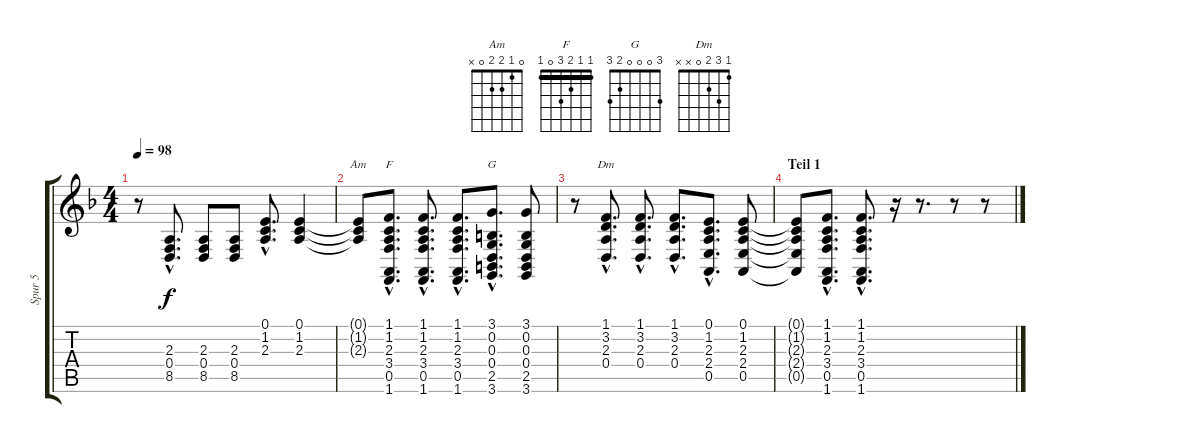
\track ("Spur 5" "Spur 5") {instrument brightacousticpiano}
\staff {score tabs}
\tuning (E4 B3 G3 D3 A2 E2) {hide}
\chord ("Am" 0 1 2 2 0 x)
\chord ("F" 1 1 2 3 0 1) {barre 1}
\chord ("G" 3 0 0 0 2 3)
\chord ("Dm" 1 3 2 0 x x)
\ts (4 4)
\tempo 98
\clef g2
\ks dminor
r.8{dy f instrument brightacousticpiano} (2.3{hac} 0.4{hac} 8.5{hac}).8{d} (2.3 0.4 8.5).8 (2.3 0.4 8.5).8 (0.1{hac} 1.2{hac} 2.3{hac}).8{d} (0.1 1.2 2.3).4 |
(0.1{t} 1.2{t} 2.3{t}).8{ch "Am"} (1.1{hac} 1.2{hac} 2.3{hac} 3.4{hac} 0.5{hac} 1.6{hac}).8{d ch "F"} (1.1{hac} 1.2{hac} 2.3{hac} 3.4{hac} 0.5{hac} 1.6{hac}).8{d} (1.1{hac} 1.2{hac} 2.3{hac} 3.4{hac} 0.5{hac} 1.6{hac}).8{d} (3.1{hac} 0.2{hac} 0.3{hac} 0.4{hac} 2.5{hac} 3.6{hac}).8{d ch "G"} (3.1 0.2 0.3 0.4 2.5 3.6).8 |
r.8 (1.1{hac} 3.2{hac} 2.3{hac} 0.4{hac}).8{d ch "Dm"} (1.1{hac} 3.2{hac} 2.3{hac} 0.4{hac}).8{d} (1.1{hac} 3.2{hac} 2.3{hac} 0.4{hac}).8{d} (0.1{hac} 1.2{hac} 2.3{hac} 2.4{hac} 0.5{hac}).8{d} (0.1 1.2 2.3 2.4 0.5).8 |
\section ("" "Teil 1")
(0.1{t} 1.2{t} 2.3{t} 2.4{t} 0.5{t}).8 (1.1{hac} 1.2{hac} 2.3{hac} 3.4{hac} 0.5{hac} 1.6{hac}).8{d} (1.1{hac} 1.2{hac} 2.3{hac} 3.4{hac} 0.5{hac} 1.6{hac}).8{d} r.16 r.8{d} r.8 r.8
